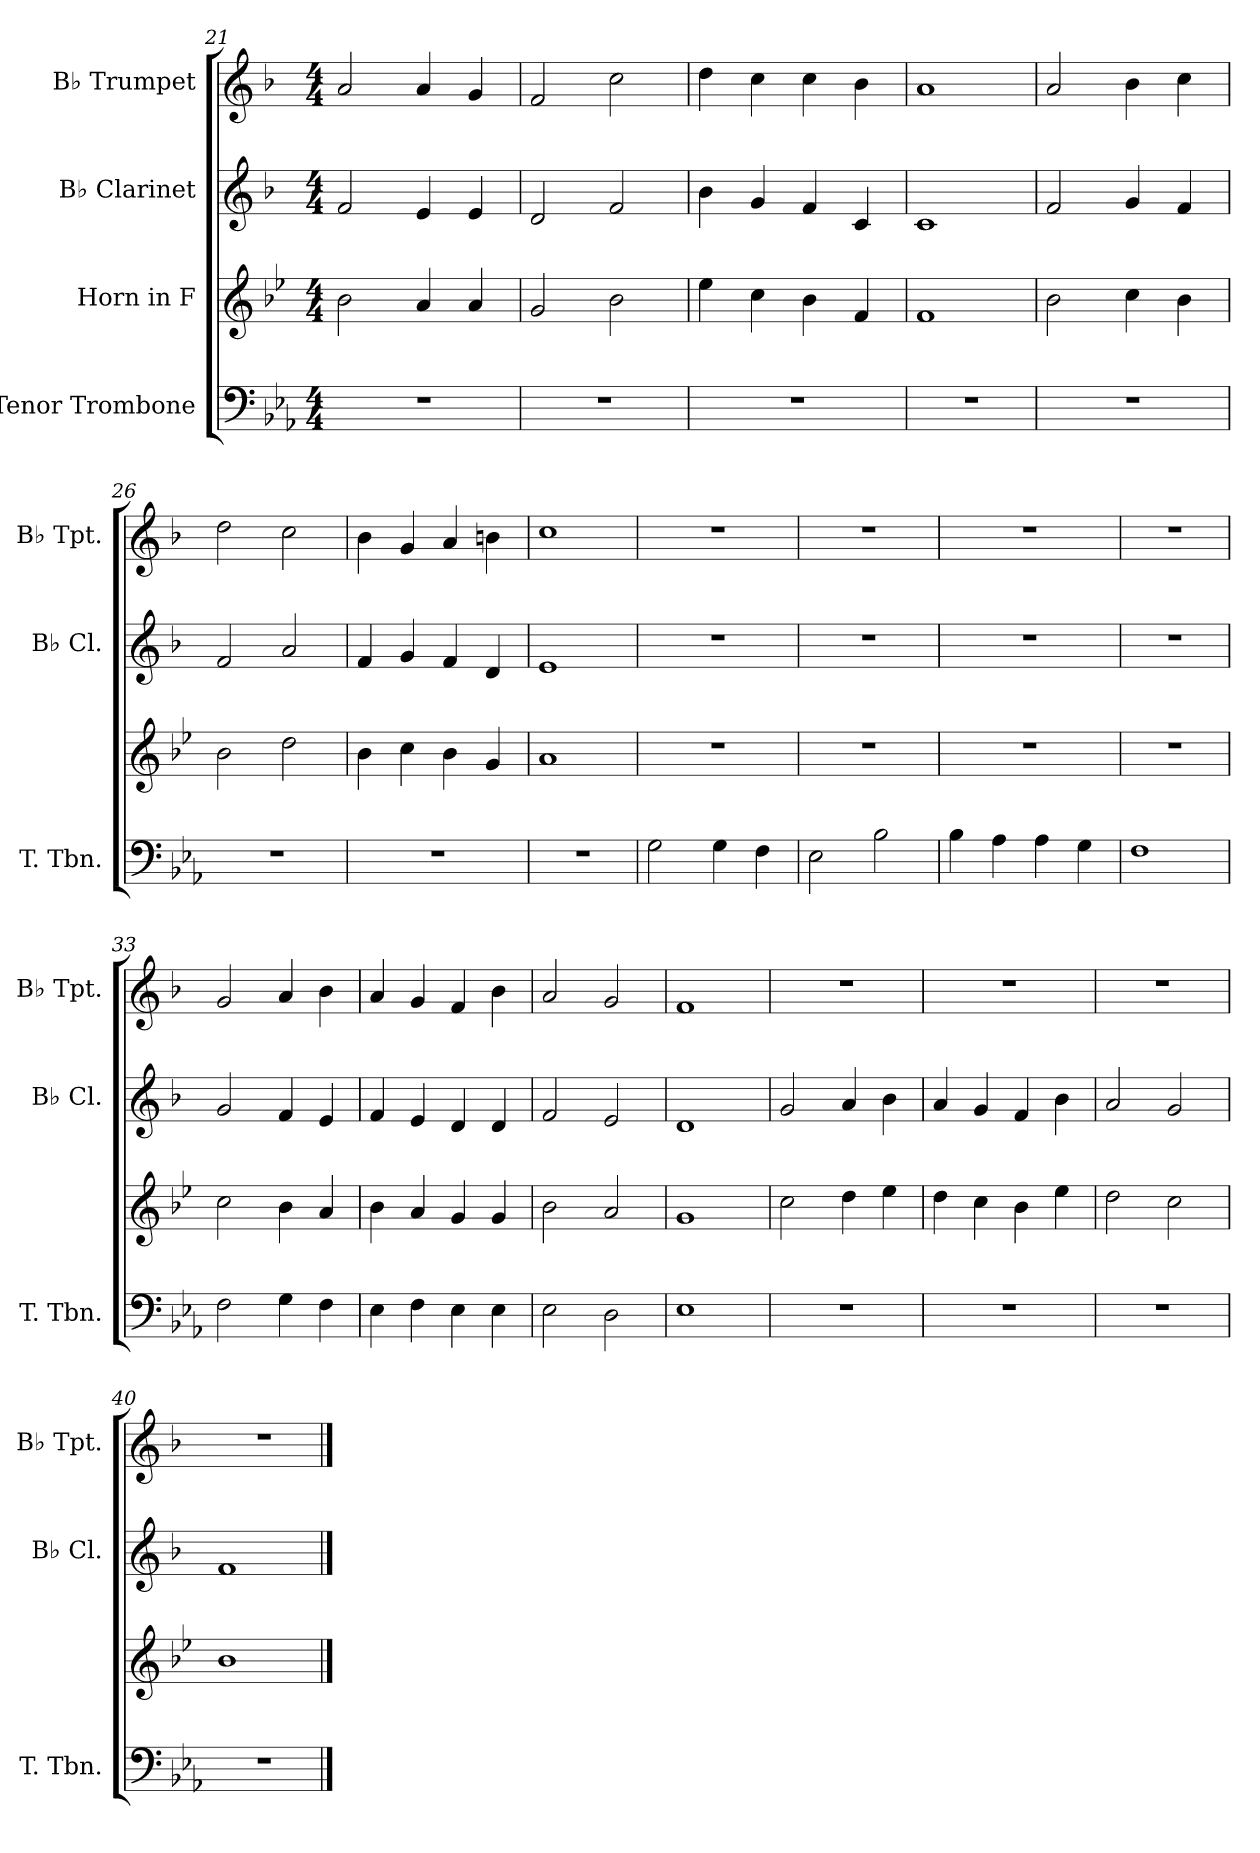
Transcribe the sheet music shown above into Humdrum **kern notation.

**kern	**kern	**kern	**kern
*part4	*part3	*part2	*part1
*staff4	*staff3	*staff2	*staff1
*I"Tenor Trombone	*I"Horn in F	*I"B♭ Clarinet	*I"B♭ Trumpet
*I'T. Tbn.	*	*I'B♭ Cl.	*I'B♭ Tpt.
*clefF4	*clefG2	*clefG2	*clefG2
*	*ITrd4c7	*ITrd1c2	*ITrd1c2
*k[b-e-a-]	*k[b-e-a-]	*k[b-e-a-]	*k[b-e-a-]
*M4/4	*M4/4	*M4/4	*M4/4
=21	=21	=21	=21
1r	2e-\	2e-/	2g/
.	4d/	4d/	4g/
.	4d/	4d/	4f/
=22	=22	=22	=22
1r	2c/	2c/	2e-/
.	2e-\	2e-/	2b-\
=23	=23	=23	=23
1r	4a-\	4a-\	4cc\
.	4f\	4f/	4b-\
.	4e-\	4e-/	4b-\
.	4B-/	4B-/	4a-\
!!LO:PB:g=z
=24	=24	=24	=24
1r	1B-	1B-	1g
=25	=25	=25	=25
1r	2e-\	2e-/	2g/
.	4f\	4f/	4a-\
.	4e-\	4e-/	4b-\
=26	=26	=26	=26
1r	2e-\	2e-/	2cc\
.	2g\	2g/	2b-\
=27	=27	=27	=27
1r	4e-\	4e-/	4a-\
.	4f\	4f/	4f/
.	4e-\	4e-/	4g/
.	4c/	4c/	4an\
=28	=28	=28	=28
1r	1d	1d	1b-
=29	=29	=29	=29
2G\	1r	1r	1r
4G\	.	.	.
4F\	.	.	.
=30	=30	=30	=30
2E-\	1r	1r	1r
2B-\	.	.	.
=31	=31	=31	=31
4B-\	1r	1r	1r
4A-\	.	.	.
4A-\	.	.	.
4G\	.	.	.
=32	=32	=32	=32
1F	1r	1r	1r
=33	=33	=33	=33
2F\	2f\	2f/	2f/
4G\	4e-\	4e-/	4g/
4F\	4d/	4d/	4a-\
=34	=34	=34	=34
4E-\	4e-\	4e-/	4g/
4F\	4d/	4d/	4f/
4E-\	4c/	4c/	4e-/
4E-\	4c/	4c/	4a-\
=35	=35	=35	=35
2E-\	2e-\	2e-/	2g/
2D\	2d/	2d/	2f/
!!LO:LB:g=z
=36	=36	=36	=36
1E-	1c	1c	1e-
=37	=37	=37	=37
1r	2f\	2f/	1r
.	4g\	4g/	.
.	4a-\	4a-\	.
=38	=38	=38	=38
1r	4g\	4g/	1r
.	4f\	4f/	.
.	4e-\	4e-/	.
.	4a-\	4a-\	.
=39	=39	=39	=39
1r	2g\	2g/	1r
.	2f\	2f/	.
=40	=40	=40	=40
1r	1e-	1e-	1r
==	==	==	==
*-	*-	*-	*-
